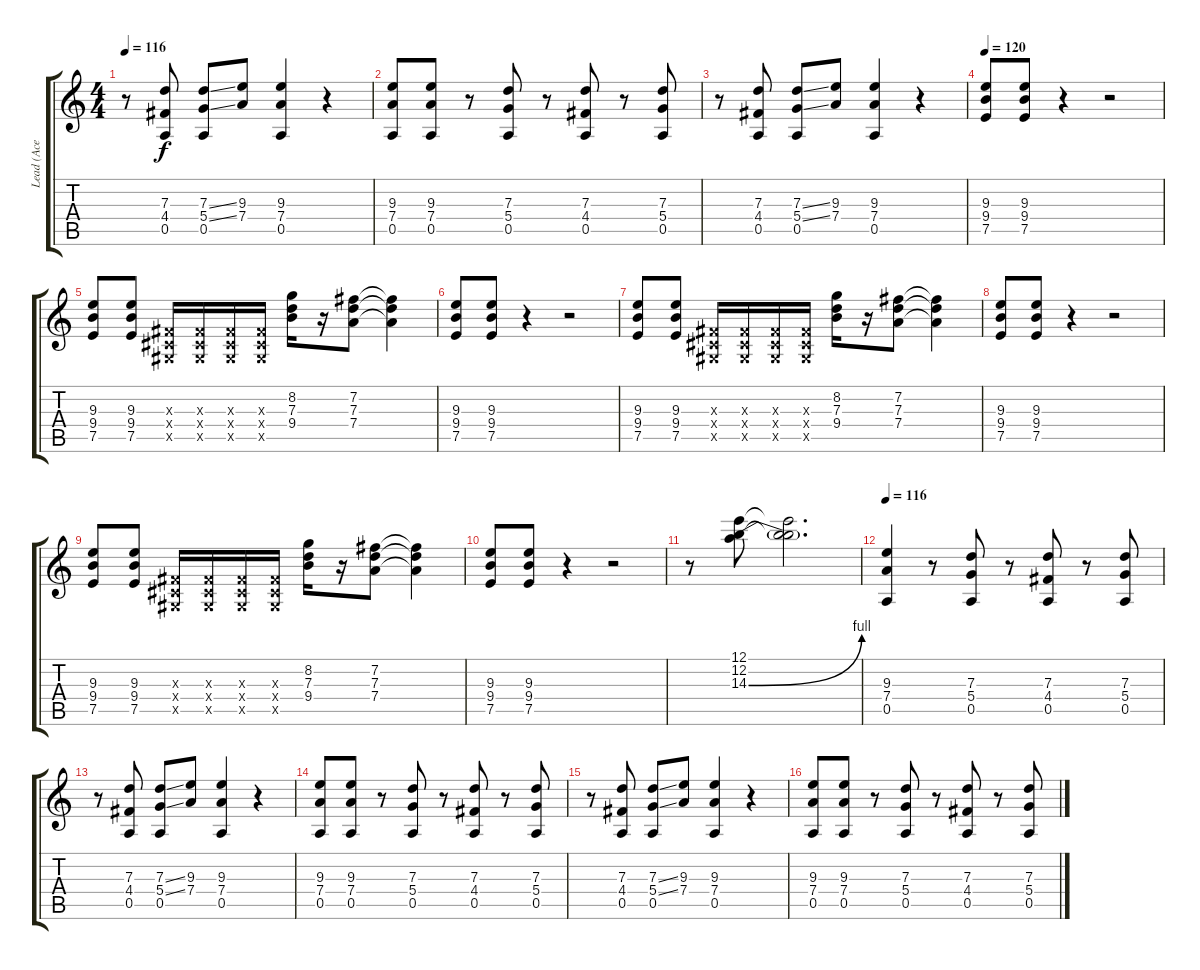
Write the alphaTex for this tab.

\track ("Lead (Ace Frehley)" "Lead (Ace ") {instrument overdrivenguitar}
\staff {score tabs}
\tuning (E4 B3 G3 D3 A2 E2) {hide}
\ts (4 4)
\tempo 116
\clef g2
\ks c
r.8{dy f} (7.3 4.4 0.5).8 (7.3{ss} 5.4{ss} 0.5).8 (9.3 7.4).8 (9.3 7.4 0.5).4 r.4 |
(9.3 7.4 0.5).8 (9.3 7.4 0.5).8 r.8 (7.3 5.4 0.5).8 r.8 (7.3 4.4 0.5).8 r.8 (7.3 5.4 0.5).8 |
r.8 (7.3 4.4 0.5).8 (7.3{ss} 5.4{ss} 0.5).8 (9.3 7.4).8 (9.3 7.4 0.5).4 r.4 |
\tempo 120
(9.3 9.4 7.5).8 (9.3 9.4 7.5).8 r.4 r.2 |
(9.3 9.4 7.5).8 (9.3 9.4 7.5).8 (-1.3{x} -1.4{x} -1.5{x}).16 (-1.3{x} -1.4{x} -1.5{x}).16 (-1.3{x} -1.4{x} -1.5{x}).16 (-1.3{x} -1.4{x} -1.5{x}).16 (8.2 7.3 9.4).16 r.16 (7.2 7.3 7.4).8 (7.2{t} 7.3{t} 7.4{t}).4 |
(9.3 9.4 7.5).8 (9.3 9.4 7.5).8 r.4 r.2 |
(9.3 9.4 7.5).8 (9.3 9.4 7.5).8 (-1.3{x} -1.4{x} -1.5{x}).16 (-1.3{x} -1.4{x} -1.5{x}).16 (-1.3{x} -1.4{x} -1.5{x}).16 (-1.3{x} -1.4{x} -1.5{x}).16 (8.2 7.3 9.4).16 r.16 (7.2 7.3 7.4).8 (7.2{t} 7.3{t} 7.4{t}).4 |
(9.3 9.4 7.5).8 (9.3 9.4 7.5).8 r.4 r.2 |
(9.3 9.4 7.5).8 (9.3 9.4 7.5).8 (-1.3{x} -1.4{x} -1.5{x}).16 (-1.3{x} -1.4{x} -1.5{x}).16 (-1.3{x} -1.4{x} -1.5{x}).16 (-1.3{x} -1.4{x} -1.5{x}).16 (8.2 7.3 9.4).16 r.16 (7.2 7.3 7.4).8 (7.2{t} 7.3{t} 7.4{t}).4 |
(9.3 9.4 7.5).8 (9.3 9.4 7.5).8 r.4 r.2 |
r.8 (12.1 12.2 14.3{be (bend 0 0 60 4)}).8 (12.1{t} 12.2{t} 14.3{t}).2{d} |
\tempo 116
(9.3 7.4 0.5).4 r.8 (7.3 5.4 0.5).8 r.8 (7.3 4.4 0.5).8 r.8 (7.3 5.4 0.5).8 |
r.8 (7.3 4.4 0.5).8 (7.3{ss} 5.4{ss} 0.5).8 (9.3 7.4).8 (9.3 7.4 0.5).4 r.4 |
(9.3 7.4 0.5).8 (9.3 7.4 0.5).8 r.8 (7.3 5.4 0.5).8 r.8 (7.3 4.4 0.5).8 r.8 (7.3 5.4 0.5).8 |
r.8 (7.3 4.4 0.5).8 (7.3{ss} 5.4{ss} 0.5).8 (9.3 7.4).8 (9.3 7.4 0.5).4 r.4 |
(9.3 7.4 0.5).8 (9.3 7.4 0.5).8 r.8 (7.3 5.4 0.5).8 r.8 (7.3 4.4 0.5).8 r.8 (7.3 5.4 0.5).8
